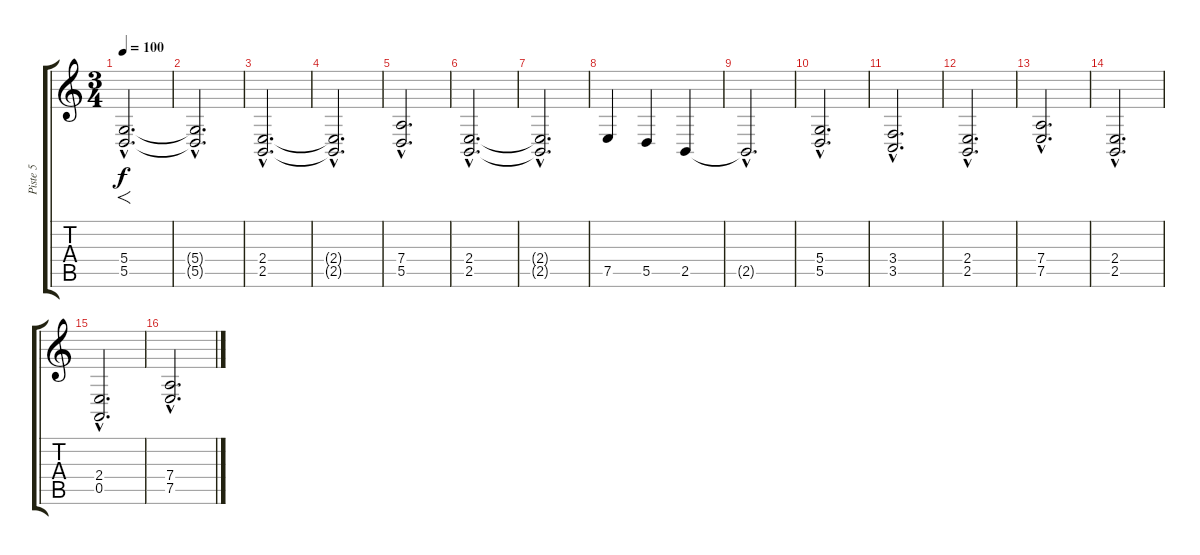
\track ("Piste 5" "Piste 5") {instrument stringensemble1}
\staff {score tabs}
\tuning (E4 B3 G3 D3 A2 E2) {hide}
\ts (3 4)
\tempo 100
\clef g2
\ks c
(5.4{hac} 5.5{hac}).2{f d dy f instrument stringensemble1} |
(5.4{hac t} 5.5{hac t}).2{d} |
(2.4{hac} 2.5{hac}).2{d} |
(2.4{hac t} 2.5{hac t}).2{d} |
(7.4{hac} 5.5{hac}).2{d} |
(2.4{hac} 2.5{hac}).2{d} |
(2.4{hac t} 2.5{hac t}).2{d} |
7.5.4 5.5.4 2.5.4 |
2.5{hac t}.2{d} |
(5.4{hac} 5.5{hac}).2{d} |
(3.4{hac} 3.5{hac}).2{d} |
(2.4{hac} 2.5{hac}).2{d} |
(7.4{hac} 7.5{hac}).2{d} |
(2.4{hac} 2.5{hac}).2{d} |
(2.4{hac} 0.5{hac}).2{d} |
(7.4{hac} 7.5{hac}).2{d}
